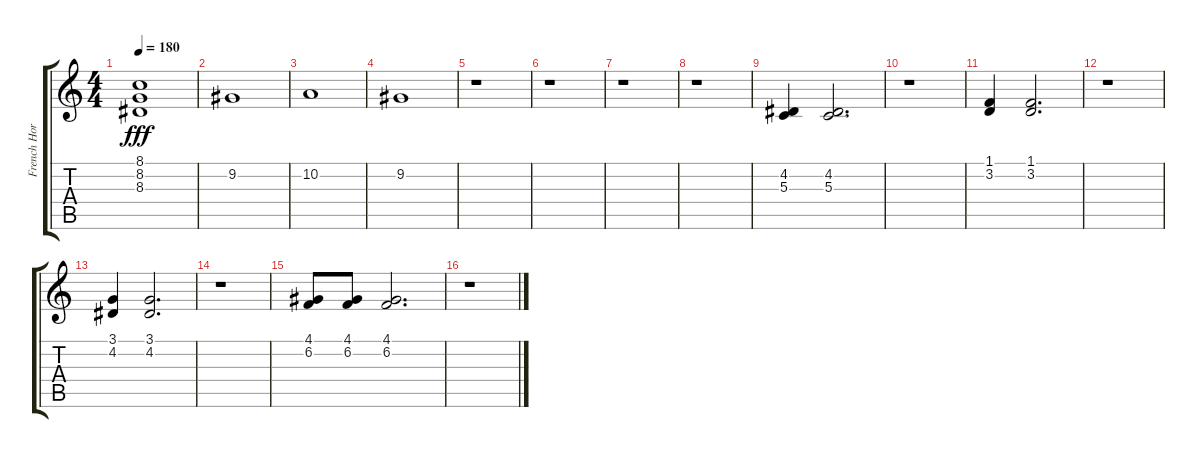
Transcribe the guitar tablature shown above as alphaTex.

\track ("French Horn" "French Hor") {instrument frenchhorn}
\staff {score tabs}
\tuning (E4 B3 G3 D3 A2 E2) {hide}
\ts (4 4)
\tempo 180
\clef g2
\ks c
(8.1 8.2 8.3).1{dy fff} |
9.2.1 |
10.2.1 |
9.2.1 |
r.1 |
r.1 |
r.1 |
r.1 |
(4.2 5.3).4 (4.2 5.3).2{d} |
r.1 |
(1.1 3.2).4 (1.1 3.2).2{d} |
r.1 |
(3.1 4.2).4 (3.1 4.2).2{d} |
r.1 |
(4.1 6.2).8 (4.1 6.2).8 (4.1 6.2).2{d} |
r.1
